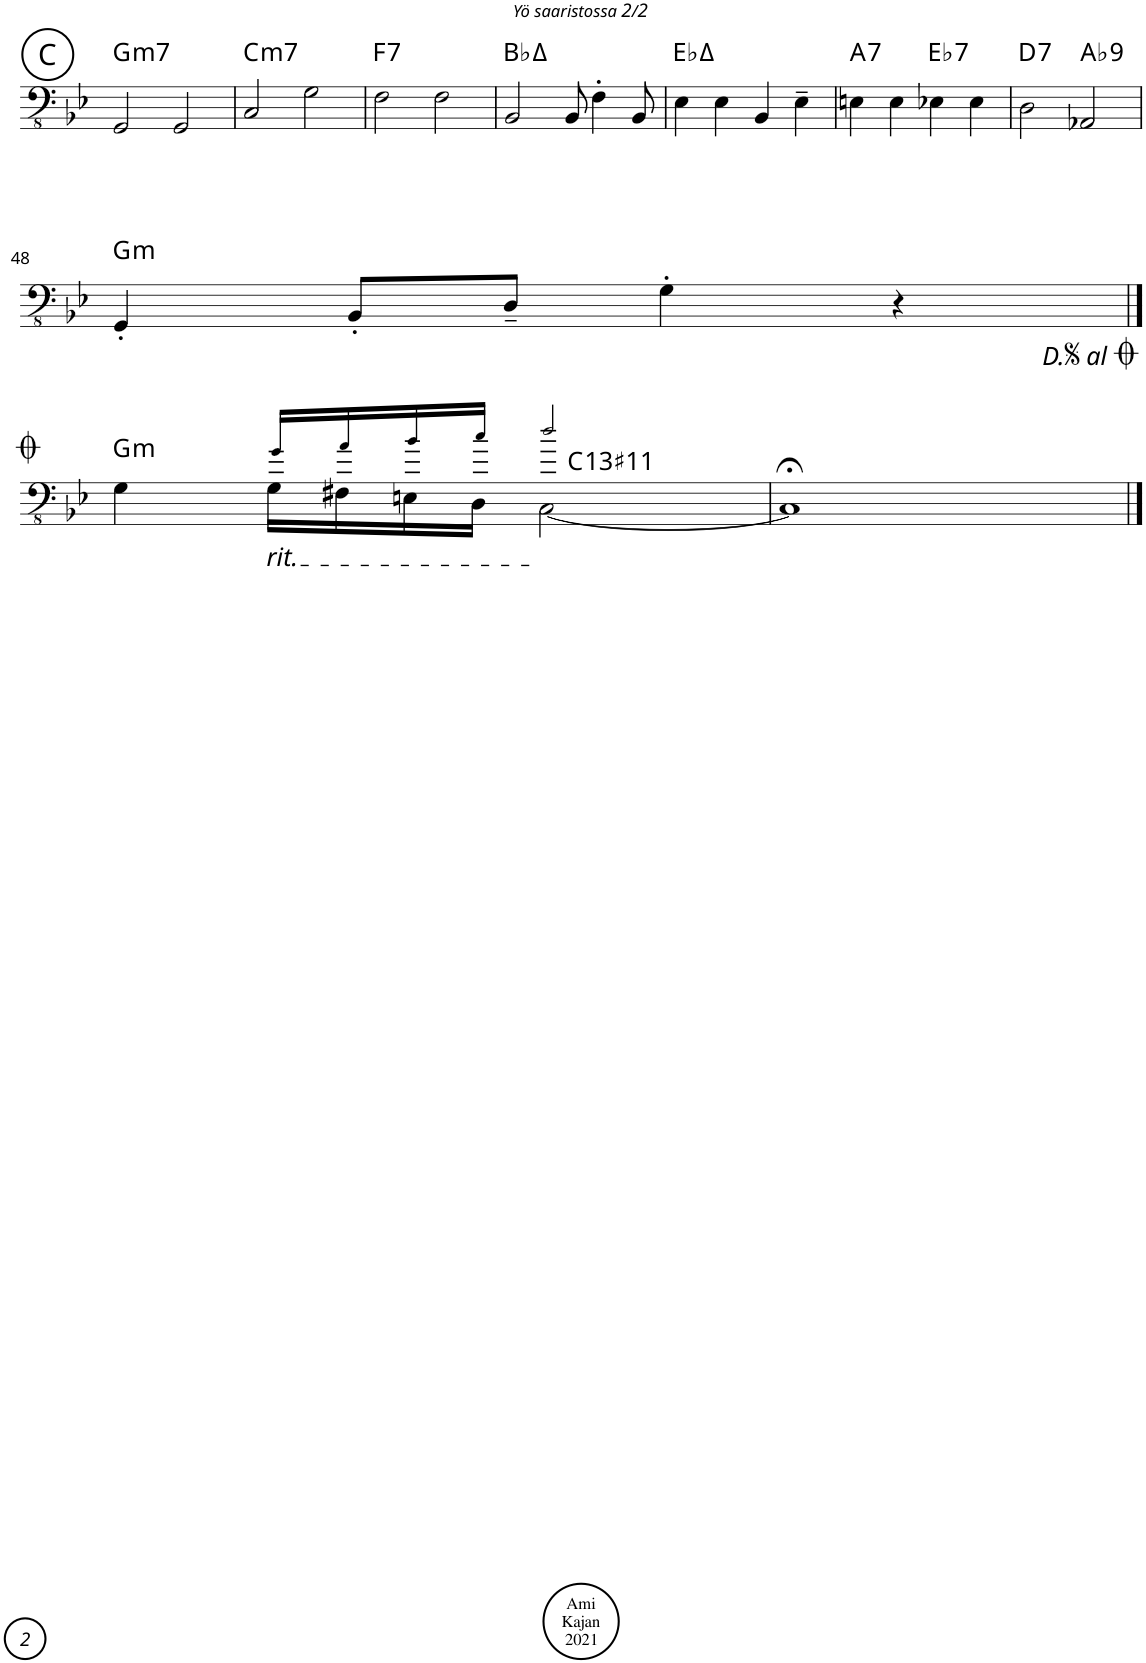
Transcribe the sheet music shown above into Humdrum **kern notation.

**kern	**harte
*part1	*part1
*staff1	*
*I"Acoustic Bass	*
*I'Bass	*
!!LO:PB:g=z
*clefFv4	*
*k[b-e-]	*
*M4/4	*
!!LO:REH:place=s1:a:cj:enc=circle:fs=14:t=C
=41	=41
!	!LO:H:kt=m7
2GGG/	G:min7
2GGG/	.
=42	=42
!	!LO:H:kt=m7
2CC/	C:min7
2GG\	.
=43	=43
!	!LO:H:kt=7
2FF\	F:7
2FF\	.
=44	=44
2BBB-/	Bb:maj
8BBB-/	.
4FF'\	.
8BBB-/	.
=45	=45
4EE-\	Eb:maj
4EE-\	.
4BBB-/	.
4EE-~\	.
=46	=46
!	!LO:H:kt=7
4EEn\	A:7
4EE\	.
!	!LO:H:kt=7
4EE-X\	Eb:7
4EE-\	.
=47	=47
!	!LO:H:kt=7
2DD\	D:7
!	!LO:H:kt=9
2AAA-X/	Ab:9
!!LO:LB:g=z
=48	=48
!	!LO:H:kt=m
4GGG'/	G:min
8BBB-'/L	.
8DD~/J	.
4GG'\	.
4r	.
!LO:TX:b:t=D.<font size="20"/>	!
!LO:TX:b:t=<font size="12"/> al <font size="20"/>	!
!!LO:LB:g=z
==49	==49
*^	*
!	!	!LO:H:kt=m
4GG\	4ryy	G:min
!LO:TX:b:i:t=rit.	!	!
16GG\LL	16G!/LL	.
16FF#X\	16A!/	.
16EEn\	16B-!/	.
16DD\JJ	16c!/JJ	.
!	!	!LO:H:kt=13
[2CC\	2d!/	C:(3,5,b7,9,#11,13)
*v	*v	*
=50	=50
1CC;<]	.
==	==
*-	*-
